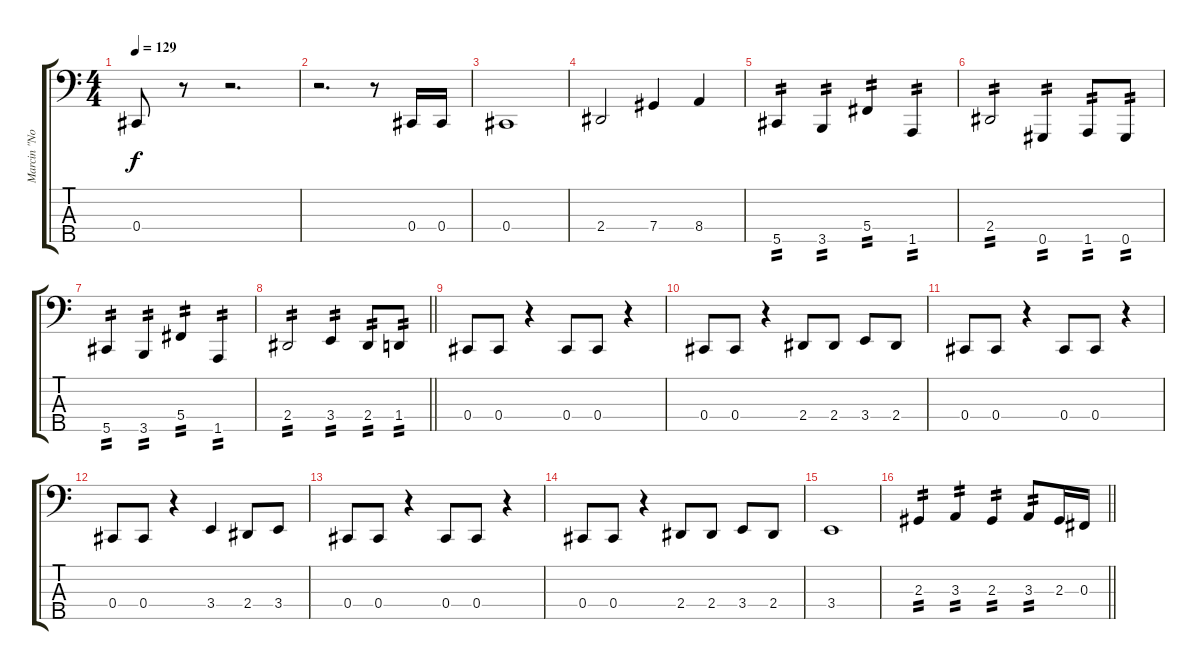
\track ("Marcin \"Novy\" Nowak " "Marcin \"No") {instrument electricbassfinger}
\staff {score tabs}
\tuning (E2 B1 Gb1 Db1 Ab0) {hide}
\ts (4 4)
\tempo 129
\clef f4
\ks c
0.4.8{dy f} r.8 r.2{d} |
r.2{d} r.8 0.4.16{instrument slapbass1} 0.4.16 |
0.4.1 |
2.4.2{instrument electricbassfinger} 7.4.4 8.4.4 |
5.5.4{tp 2} 3.5.4{tp 2} 5.4.4{tp 2} 1.5.4{tp 2} |
2.4.2{tp 2} 0.5.4{tp 2} 1.5.8{tp 2} 0.5.8{tp 2} |
5.5.4{tp 2} 3.5.4{tp 2} 5.4.4{tp 2} 1.5.4{tp 2} |
\barLineRight lightlight
2.4.2{tp 2} 3.4.4{tp 2} 2.4.8{tp 2} 1.4.8{tp 2} |
0.4.8 0.4.8 r.4 0.4.8 0.4.8 r.4 |
0.4.8 0.4.8 r.4 2.4.8 2.4.8 3.4.8 2.4.8 |
0.4.8 0.4.8 r.4 0.4.8 0.4.8 r.4 |
0.4.8 0.4.8 r.4 3.4.4 2.4.8 3.4.8 |
0.4.8 0.4.8 r.4 0.4.8 0.4.8 r.4 |
0.4.8 0.4.8 r.4 2.4.8 2.4.8 3.4.8 2.4.8 |
3.4.1 |
\barLineRight lightlight
2.3.4{tp 2} 3.3.4{tp 2} 2.3.4{tp 2} 3.3.8{tp 2} 2.3.16 0.3.16
